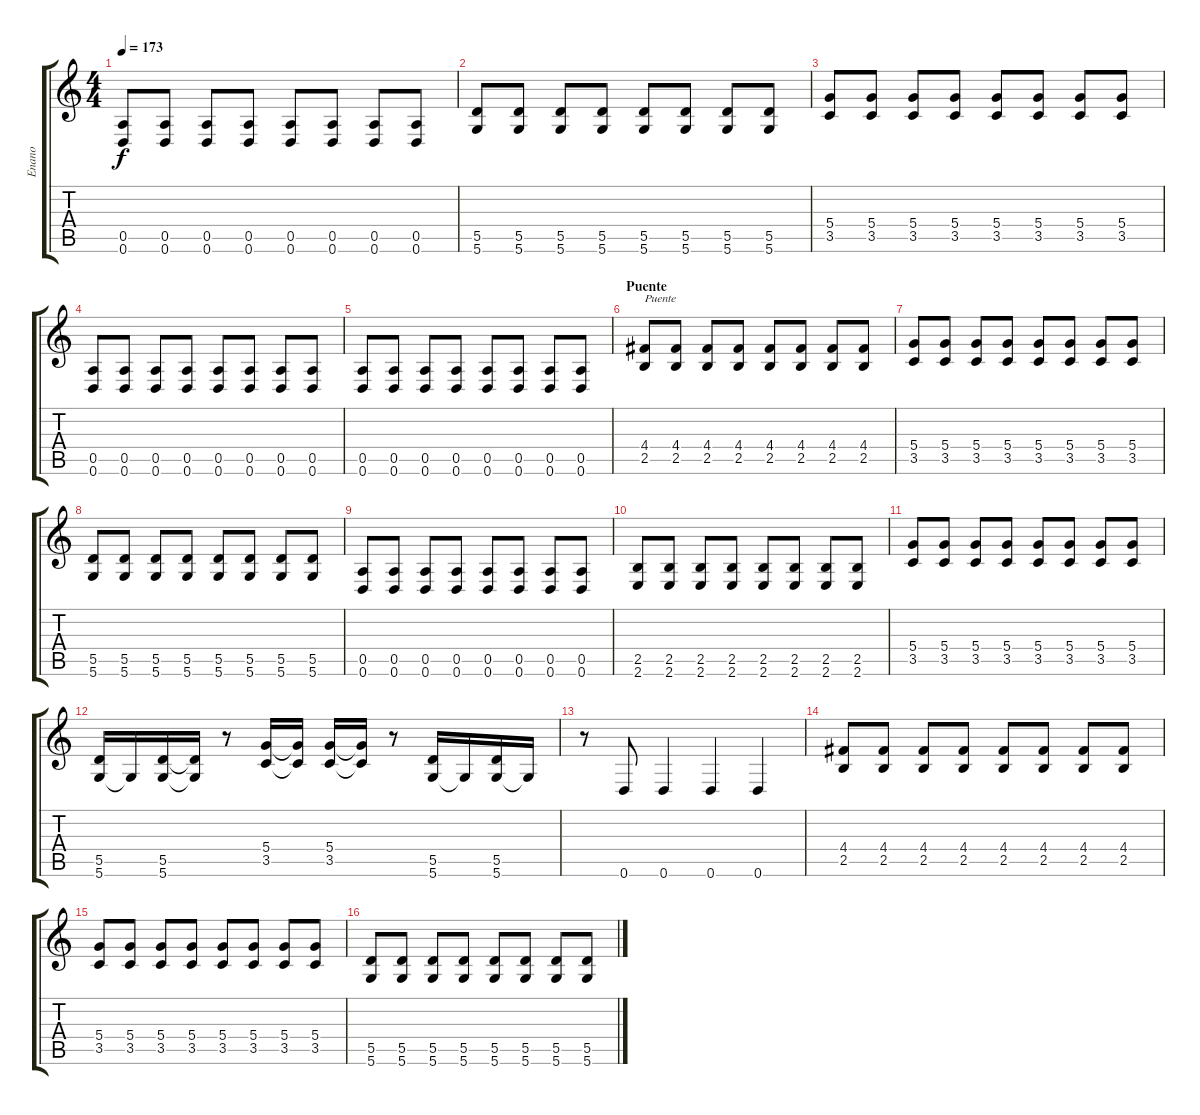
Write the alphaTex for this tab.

\track ("Enano" "Enano") {instrument distortionguitar}
\staff {score tabs}
\tuning (E4 B3 G3 D3 A2 D2) {hide}
\ts (4 4)
\tempo 173
\clef g2
\ks c
(0.5 0.6).8{dy f} (0.5 0.6).8 (0.5 0.6).8 (0.5 0.6).8 (0.5 0.6).8 (0.5 0.6).8 (0.5 0.6).8 (0.5 0.6).8 |
(5.5 5.6).8 (5.5 5.6).8 (5.5 5.6).8 (5.5 5.6).8 (5.5 5.6).8 (5.5 5.6).8 (5.5 5.6).8 (5.5 5.6).8 |
(5.4 3.5).8 (5.4 3.5).8 (5.4 3.5).8 (5.4 3.5).8 (5.4 3.5).8 (5.4 3.5).8 (5.4 3.5).8 (5.4 3.5).8 |
(0.5 0.6).8 (0.5 0.6).8 (0.5 0.6).8 (0.5 0.6).8 (0.5 0.6).8 (0.5 0.6).8 (0.5 0.6).8 (0.5 0.6).8 |
(0.5 0.6).8 (0.5 0.6).8 (0.5 0.6).8 (0.5 0.6).8 (0.5 0.6).8 (0.5 0.6).8 (0.5 0.6).8 (0.5 0.6).8 |
\section ("" "Puente")
(4.4 2.5).8{txt "Puente"} (4.4 2.5).8 (4.4 2.5).8 (4.4 2.5).8 (4.4 2.5).8 (4.4 2.5).8 (4.4 2.5).8 (4.4 2.5).8 |
(5.4 3.5).8 (5.4 3.5).8 (5.4 3.5).8 (5.4 3.5).8 (5.4 3.5).8 (5.4 3.5).8 (5.4 3.5).8 (5.4 3.5).8 |
(5.5 5.6).8 (5.5 5.6).8 (5.5 5.6).8 (5.5 5.6).8 (5.5 5.6).8 (5.5 5.6).8 (5.5 5.6).8 (5.5 5.6).8 |
(0.5 0.6).8 (0.5 0.6).8 (0.5 0.6).8 (0.5 0.6).8 (0.5 0.6).8 (0.5 0.6).8 (0.5 0.6).8 (0.5 0.6).8 |
(2.5 2.6).8 (2.5 2.6).8 (2.5 2.6).8 (2.5 2.6).8 (2.5 2.6).8 (2.5 2.6).8 (2.5 2.6).8 (2.5 2.6).8 |
(5.4 3.5).8 (5.4 3.5).8 (5.4 3.5).8 (5.4 3.5).8 (5.4 3.5).8 (5.4 3.5).8 (5.4 3.5).8 (5.4 3.5).8 |
(5.5 5.6).16 5.6{t}.16 (5.5 5.6).16 (5.5{t} 5.6{t}).16 r.8 (5.4 3.5).16 (5.4{t} 3.5{t}).16 (5.4 3.5).16 (5.4{t} 3.5{t}).16 r.8 (5.5 5.6).16 5.6{t}.16 (5.5 5.6).16 5.6{t}.16 |
r.8 0.6.8 0.6.4 0.6.4 0.6.4 |
(4.4 2.5).8 (4.4 2.5).8 (4.4 2.5).8 (4.4 2.5).8 (4.4 2.5).8 (4.4 2.5).8 (4.4 2.5).8 (4.4 2.5).8 |
(5.4 3.5).8 (5.4 3.5).8 (5.4 3.5).8 (5.4 3.5).8 (5.4 3.5).8 (5.4 3.5).8 (5.4 3.5).8 (5.4 3.5).8 |
(5.5 5.6).8 (5.5 5.6).8 (5.5 5.6).8 (5.5 5.6).8 (5.5 5.6).8 (5.5 5.6).8 (5.5 5.6).8 (5.5 5.6).8
